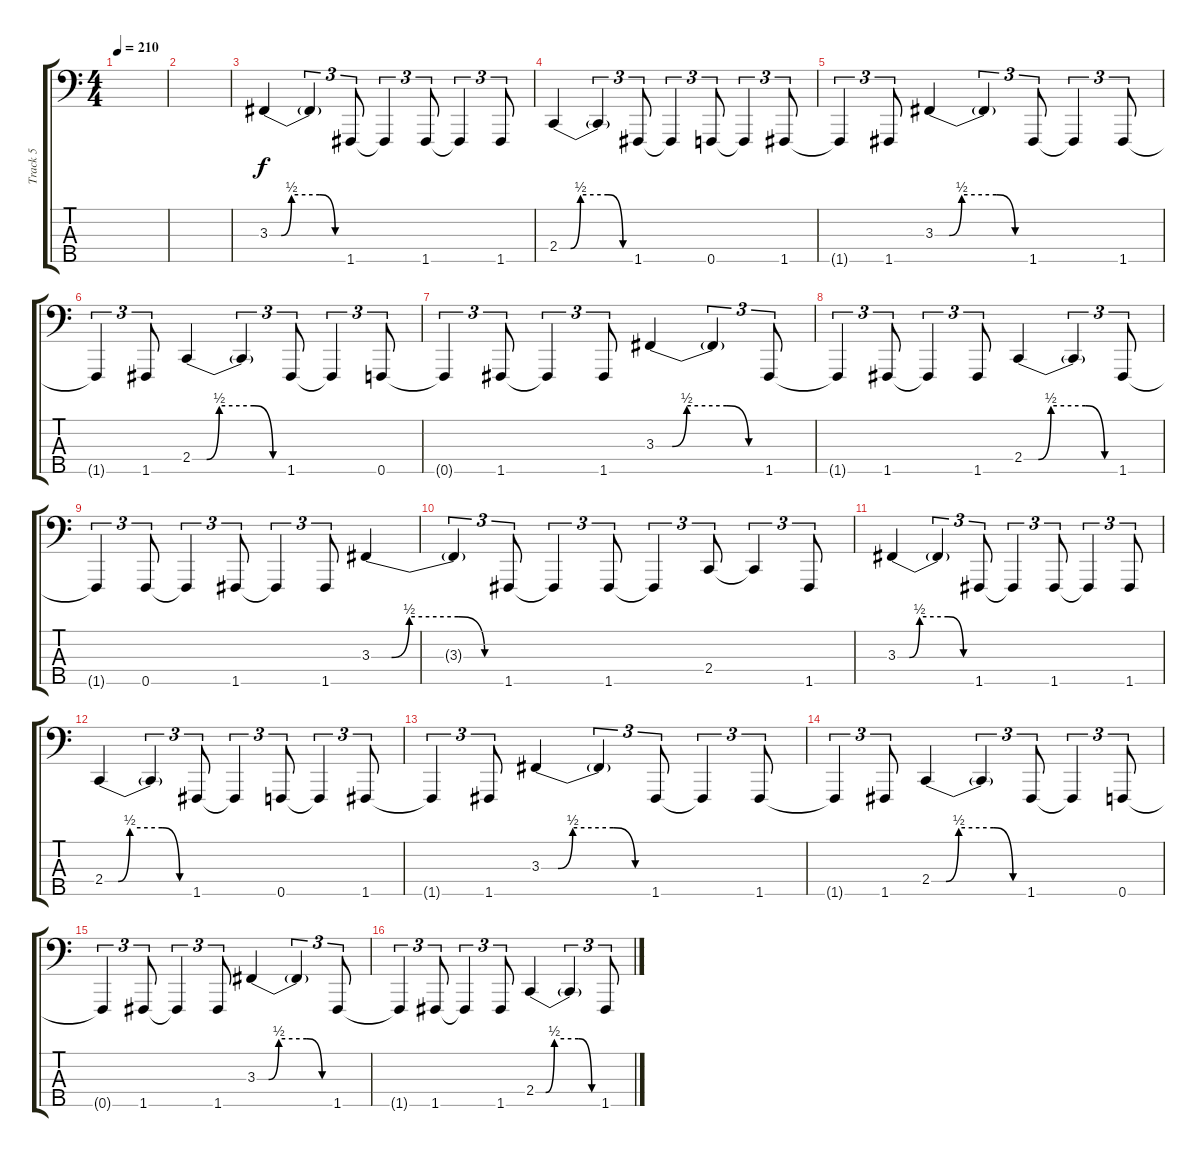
\track ("Track 5" "Track 5") {instrument electricbassfinger}
\staff {score tabs}
\tuning (Db2 Ab1 Eb1 Bb0 F0) {hide}
\ts (4 4)
\tempo 210
\clef f4
\ks c
|
|
3.3{be (custom 0 0 9 0 17 2 39 2 51 0 60 0)}.4 3.3{t}.4{tu (3 2)} 1.5.8{tu (3 2)} 1.5{t}.4{tu (3 2)} 1.5.8{tu (3 2)} 1.5{t}.4{tu (3 2)} 1.5.8{tu (3 2)} |
2.4{be (custom 0 0 9 0 17 2 39 2 51 0 60 0)}.4 2.4{t}.4{tu (3 2)} 1.5.8{tu (3 2)} 1.5{t}.4{tu (3 2)} 0.5.8{tu (3 2)} 0.5{t}.4{tu (3 2)} 1.5.8{tu (3 2)} |
1.5{t}.4{tu (3 2)} 1.5.8{tu (3 2)} 3.3{be (custom 0 0 9 0 17 2 39 2 51 0 60 0)}.4 3.3{t}.4{tu (3 2)} 1.5.8{tu (3 2)} 1.5{t}.4{tu (3 2)} 1.5.8{tu (3 2)} |
1.5{t}.4{tu (3 2)} 1.5.8{tu (3 2)} 2.4{be (custom 0 0 9 0 17 2 39 2 51 0 60 0)}.4 2.4{t}.4{tu (3 2)} 1.5.8{tu (3 2)} 1.5{t}.4{tu (3 2)} 0.5.8{tu (3 2)} |
0.5{t}.4{tu (3 2)} 1.5.8{tu (3 2)} 1.5{t}.4{tu (3 2)} 1.5.8{tu (3 2)} 3.3{be (custom 0 0 9 0 17 2 39 2 51 0 60 0)}.4 3.3{t}.4{tu (3 2)} 1.5.8{tu (3 2)} |
1.5{t}.4{tu (3 2)} 1.5.8{tu (3 2)} 1.5{t}.4{tu (3 2)} 1.5.8{tu (3 2)} 2.4{be (custom 0 0 9 0 17 2 39 2 51 0 60 0)}.4 2.4{t}.4{tu (3 2)} 1.5.8{tu (3 2)} |
1.5{t}.4{tu (3 2)} 0.5.8{tu (3 2)} 0.5{t}.4{tu (3 2)} 1.5.8{tu (3 2)} 1.5{t}.4{tu (3 2)} 1.5.8{tu (3 2)} 3.3{be (custom 0 0 9 0 17 2 39 2 51 0 60 0)}.4 |
3.3{t}.4{tu (3 2)} 1.5.8{tu (3 2)} 1.5{t}.4{tu (3 2)} 1.5.8{tu (3 2)} 1.5{t}.4{tu (3 2)} 2.4.8{tu (3 2)} 2.4{t}.4{tu (3 2)} 1.5.8{tu (3 2)} |
3.3{be (custom 0 0 9 0 17 2 39 2 51 0 60 0)}.4 3.3{t}.4{tu (3 2)} 1.5.8{tu (3 2)} 1.5{t}.4{tu (3 2)} 1.5.8{tu (3 2)} 1.5{t}.4{tu (3 2)} 1.5.8{tu (3 2)} |
2.4{be (custom 0 0 9 0 17 2 39 2 51 0 60 0)}.4 2.4{t}.4{tu (3 2)} 1.5.8{tu (3 2)} 1.5{t}.4{tu (3 2)} 0.5.8{tu (3 2)} 0.5{t}.4{tu (3 2)} 1.5.8{tu (3 2)} |
1.5{t}.4{tu (3 2)} 1.5.8{tu (3 2)} 3.3{be (custom 0 0 9 0 17 2 39 2 51 0 60 0)}.4 3.3{t}.4{tu (3 2)} 1.5.8{tu (3 2)} 1.5{t}.4{tu (3 2)} 1.5.8{tu (3 2)} |
1.5{t}.4{tu (3 2)} 1.5.8{tu (3 2)} 2.4{be (custom 0 0 9 0 17 2 39 2 51 0 60 0)}.4 2.4{t}.4{tu (3 2)} 1.5.8{tu (3 2)} 1.5{t}.4{tu (3 2)} 0.5.8{tu (3 2)} |
0.5{t}.4{tu (3 2)} 1.5.8{tu (3 2)} 1.5{t}.4{tu (3 2)} 1.5.8{tu (3 2)} 3.3{be (custom 0 0 9 0 17 2 39 2 51 0 60 0)}.4 3.3{t}.4{tu (3 2)} 1.5.8{tu (3 2)} |
1.5{t}.4{tu (3 2)} 1.5.8{tu (3 2)} 1.5{t}.4{tu (3 2)} 1.5.8{tu (3 2)} 2.4{be (custom 0 0 9 0 17 2 39 2 51 0 60 0)}.4 2.4{t}.4{tu (3 2)} 1.5.8{tu (3 2)}
